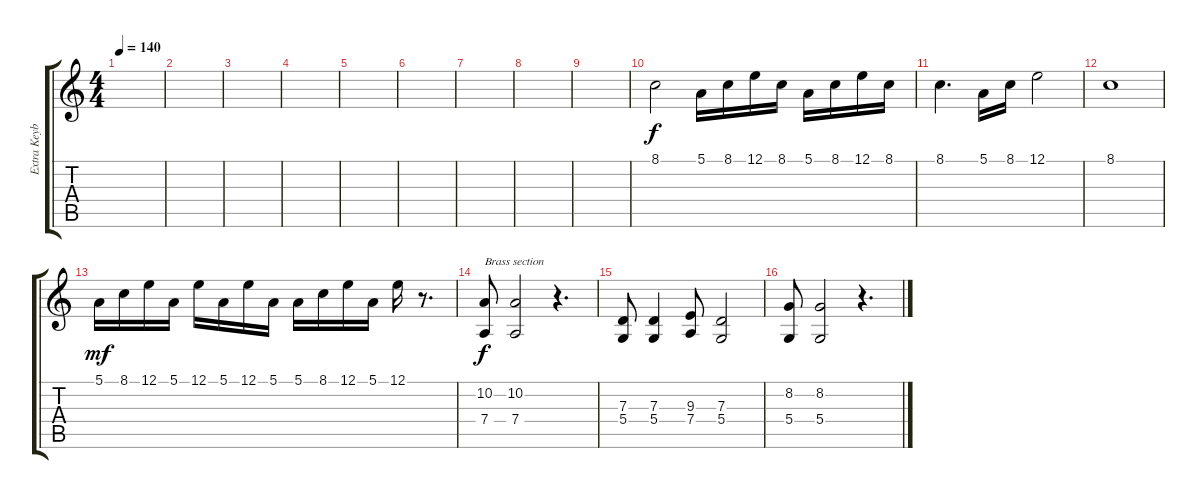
\track ("Extra Keyboard" "Extra Keyb") {instrument tremolostrings}
\staff {score tabs}
\tuning (E4 B3 G3 D3 A2 E2) {hide}
\ts (4 4)
\tempo 140
\clef g2
\ks c
|
|
|
|
|
|
|
|
|
8.1.2{volume 7 balance 2 instrument stringensemble1} 5.1.16 8.1.16 12.1.16 8.1.16 5.1.16 8.1.16 12.1.16 8.1.16 |
8.1.4{d} 5.1.16 8.1.16 12.1.2 |
8.1.1 |
5.1.16{dy mf} 8.1.16 12.1.16 5.1.16 12.1.16 5.1.16 12.1.16 5.1.16 5.1.16 8.1.16 12.1.16 5.1.16 12.1.16 r.8{d} |
(10.2 7.4).8{txt "Brass section" dy f volume 8 balance 14 instrument brasssection} (10.2 7.4).2 r.4{d} |
(7.3 5.4).8 (7.3 5.4).4 (9.3 7.4).8 (7.3 5.4).2 |
(8.2 5.4).8 (8.2 5.4).2 r.4{d}
